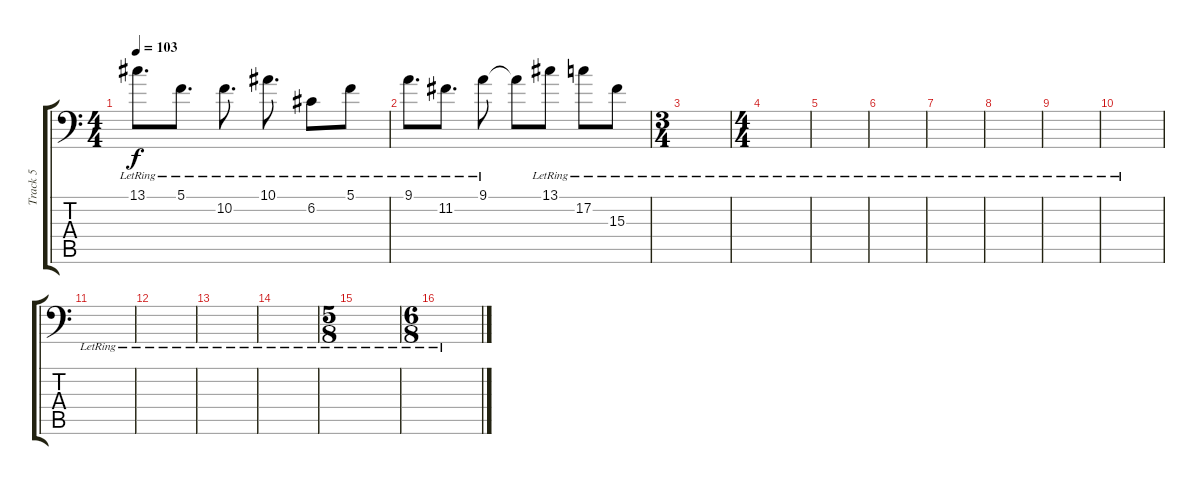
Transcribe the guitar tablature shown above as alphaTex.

\track ("Track 5" "Track 5") {instrument brightacousticpiano}
\staff {score tabs}
\tuning (C4 G3 Eb3 Bb2 F2 Bb1) {hide}
\ts (4 4)
\tempo 103
\clef f4
\ks c
13.1{lr}.8{d dy f} 5.1{lr}.8{d} 10.2{lr}.8{d} 10.1{lr}.8{d} 6.2{lr}.8 5.1{lr}.8 |
9.1{lr}.8{d} 11.2{lr}.8{d} 9.1{lr}.8 9.1{t}.8 13.1{lr}.8 17.2{lr}.8 15.3{lr}.8 |
\ts (3 4)
|
\ts (4 4)
|
|
|
|
|
|
|
|
|
|
|
\ts (5 8)
|
\ts (6 8)
